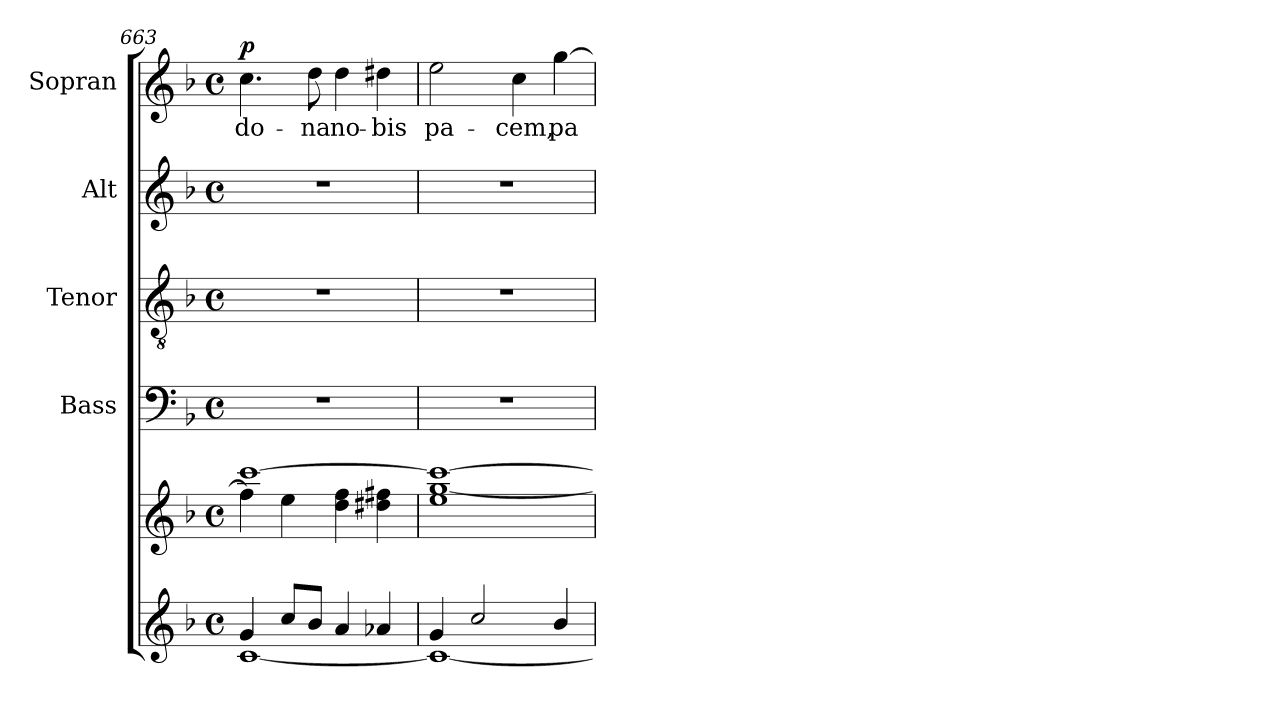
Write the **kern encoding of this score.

**kern	**kern	**kern	**kern	**kern	**kern	**text	**dynam
*part5	*part5	*part4	*part3	*part2	*part1	*part1	*part1
*staff6	*staff5	*staff4	*staff3	*staff2	*staff1	*staff1	*staff1
*	*	*I"Bass	*I"Tenor	*I"Alt	*I"Sopran	*	*
*	*	*I'B.	*I'T.	*I'A.	*I'S.	*	*
*clefG2	*clefG2	*clefF4	*clefGv2	*clefG2	*clefG2	*	*
*k[b-]	*k[b-]	*k[b-]	*k[b-]	*k[b-]	*k[b-]	*	*
*F:	*F:	*F:	*F:	*F:	*F:	*	*
*M4/4	*M4/4	*M4/4	*M4/4	*M4/4	*M4/4	*	*
*met(c)	*met(c)	*met(c)	*met(c)	*met(c)	*met(c)	*	*
=663	=663	=663	=663	=663	=663	=663	=663
*^	*^	*	*	*	*	*	*
!	!	!	!	!	!	!	!	!LO:LY:b	!LO:DY:a
4g/	[<1c	[>1ccc	4ff\]	1r	1r	1r	4.cc\	do-	p
8cc/L	.	.	4ee\	.	.	.	.	.	.
!	!	!	!	!	!	!	!	!LO:LY:b	!
8b-/J	.	.	.	.	.	.	8dd\	-na	.
!	!	!	!	!	!	!	!	!LO:LY:b	!
4a/	.	.	4dd\ 4ff\	.	.	.	4dd\	no-	.
!	!	!	!	!	!	!	!	!LO:LY:b	!
4a-X/	.	.	4dd#X\ 4ff#X\	.	.	.	4dd#X\	-bis	.
=664	=664	=664	=664	=664	=664	=664	=664	=664	=664
!	!	!	!	!	!	!	!	!LO:LY:b	!
4g/	1c_	1ccc_	1ee [<1gg	1r	1r	1r	2ee\	pa-	.
2cc/	.	.	.	.	.	.	.	.	.
!	!	!	!	!	!	!	!	!LO:LY:b	!
.	.	.	.	.	.	.	4cc\	-cem,	.
!	!	!	!	!	!	!	!	!LO:LY:b	!
4b-/	.	.	.	.	.	.	[4gg\	pa-	.
*v	*v	*	*	*	*	*	*	*	*
*	*v	*v	*	*	*	*	*	*
=	=	=	=	=	=	=	=
*-	*-	*-	*-	*-	*-	*-	*-
